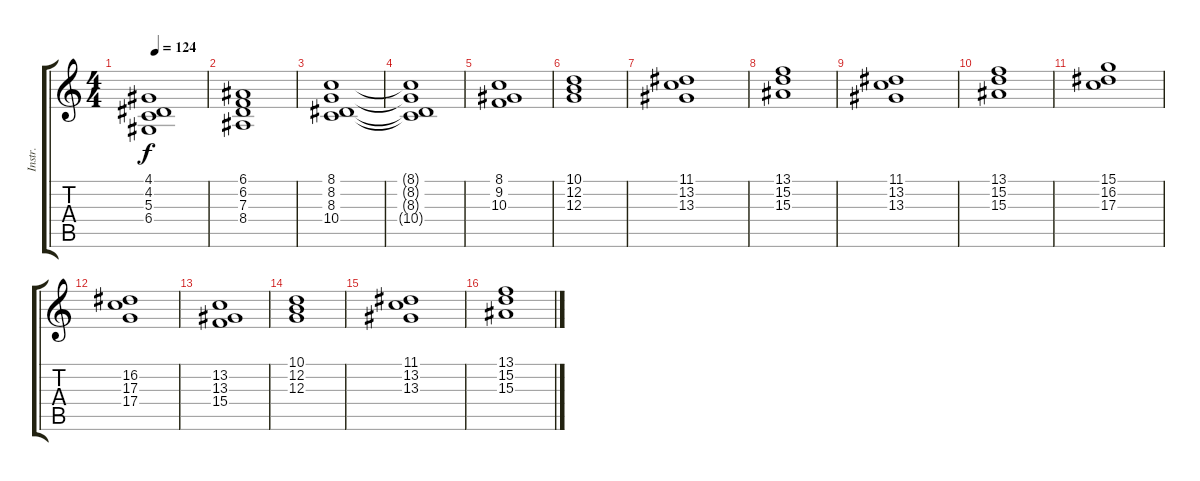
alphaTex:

\track ("Instr." "Instr.") {instrument lead2sawtooth}
\staff {score tabs}
\tuning (E4 B3 G3 D3 A2 E2) {hide}
\ts (4 4)
\tempo 124
\clef g2
\ks c
(4.1 4.2 5.3 6.4).1{dy f} |
(6.1 6.2 7.3 8.4).1 |
(8.1 8.2 8.3 10.4).1 |
(8.1{t} 8.2{t} 8.3{t} 10.4{t}).1 |
(8.1 9.2 10.3).1 |
(10.1 12.2 12.3).1 |
(11.1 13.2 13.3).1 |
(13.1 15.2 15.3).1 |
(11.1 13.2 13.3).1 |
(13.1 15.2 15.3).1 |
(15.1 16.2 17.3).1 |
(16.2 17.3 17.4).1 |
(13.2 13.3 15.4).1 |
(10.1 12.2 12.3).1 |
(11.1 13.2 13.3).1 |
(13.1 15.2 15.3).1
